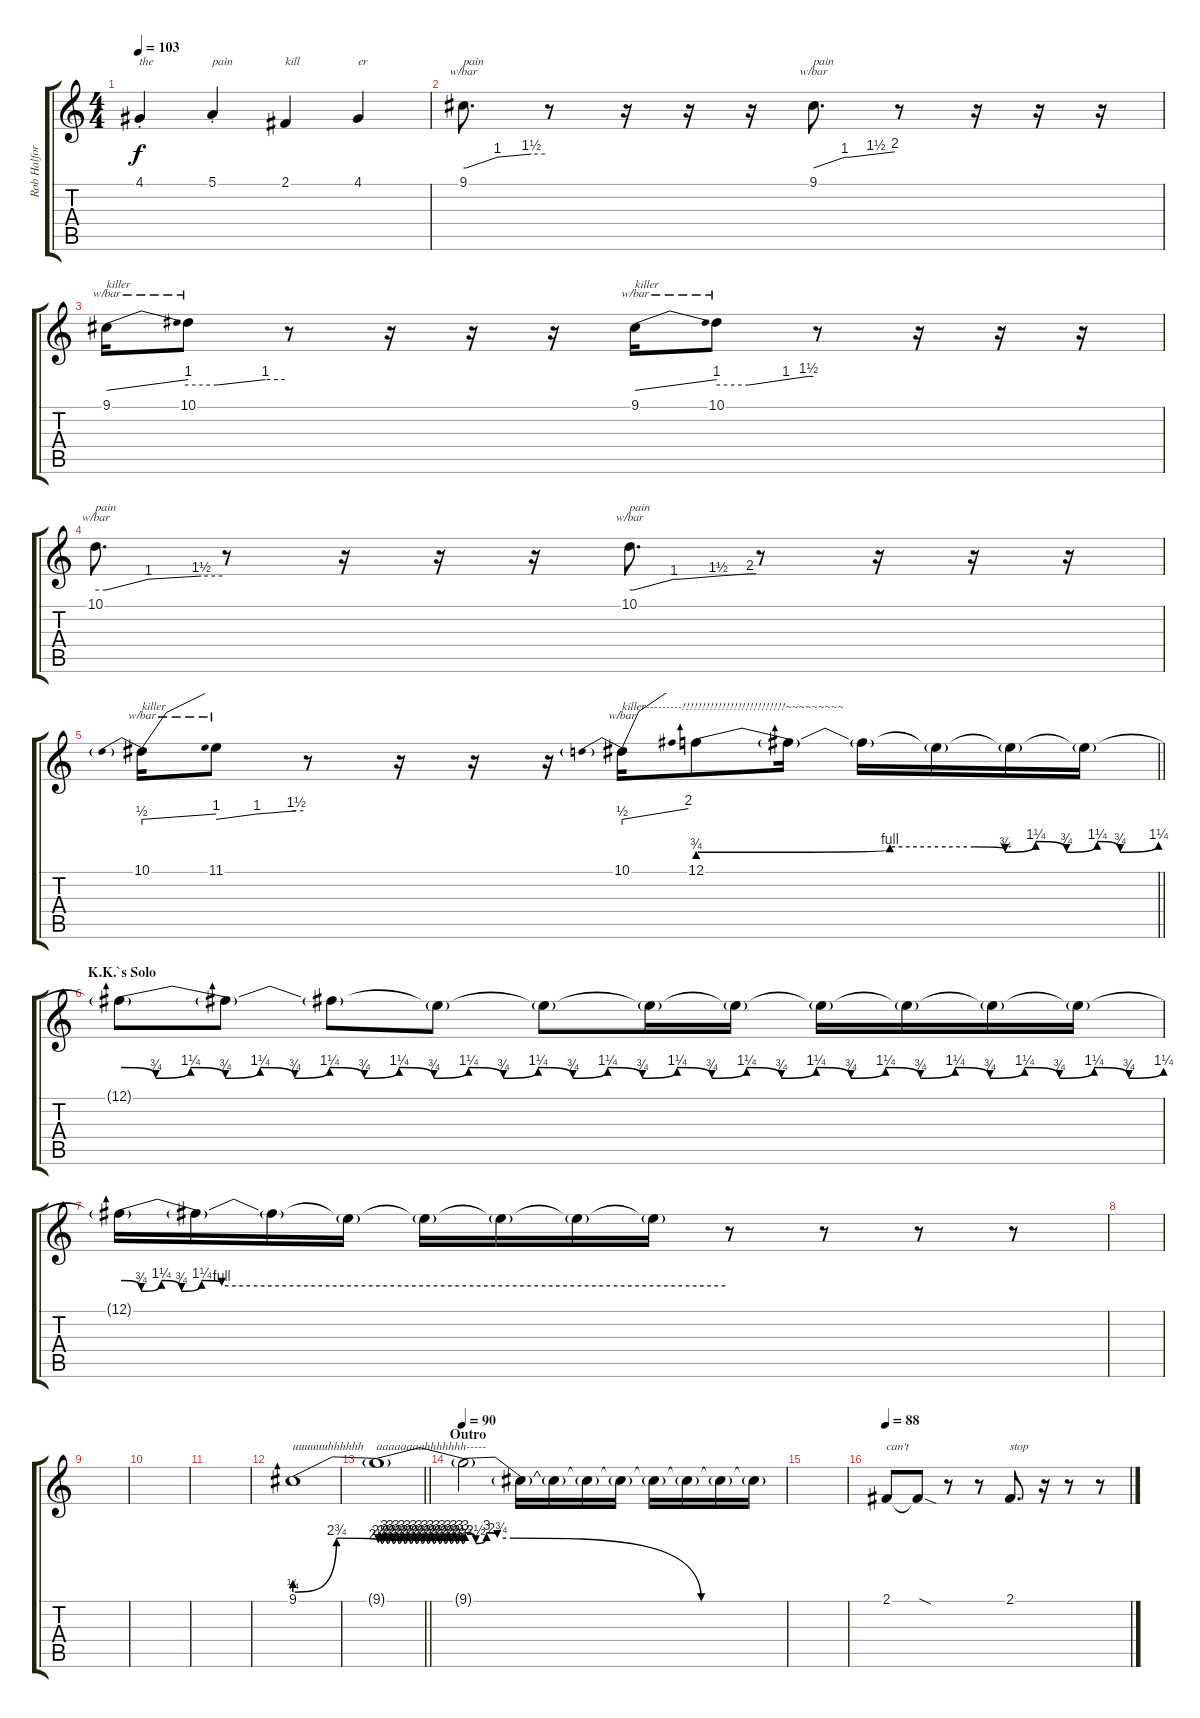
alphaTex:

\track ("Rob Halford" "Rob Halfor") {instrument violin}
\staff {score tabs}
\tuning (E4 B3 G3 D3 A2 E2) {hide}
\ts (4 4)
\tempo 103
\clef g2
\ks c
4.1{st}.4{txt "the" dy f} 5.1{st}.4{txt "pain"} 2.1.4{txt "kill"} 4.1.4{txt "er"} |
9.1.8{d tbe (custom default 0 0 2 0 25 4 50 6 60 6) txt "pain"} r.8 r.16 r.16 r.16 9.1.8{d tbe (custom default 0 0 23 4 27 4 46 6 60 8) txt "pain"} r.8 r.16 r.16 r.16 |
9.1.16{tbe (dive default 0 0 60 4) txt "killer"} 10.1.8{tbe (custom default 0 2 18 2 48 4 60 4)} r.8 r.16 r.16 r.16 9.1.16{tbe (dive default 0 0 60 4) txt "killer"} 10.1.8{tbe (custom default 0 2 20 2 43 4 57 6 60 6)} r.8 r.16 r.16 r.16 |
10.1.8{d tbe (custom default 0 0 5 0 25 4 50 6 60 6) txt "pain"} r.8 r.16 r.16 r.16 10.1.8{d tbe (custom default 0 0 2 0 21 4 24 4 42 6 57 8 60 8) txt "pain"} r.8 r.16 r.16 r.16 |
\barLineRight lightlight
10.1.16{tbe (predivedive default 0 2 60 4) txt "killer"} 11.1.8{tbe (custom default 0 2 28 4 55 6 60 6)} r.8 r.16 r.16 r.16 10.1.16{tbe (predivedive default 0 2 60 8) txt "killer---------!!!!!!!!!!!!!!!!!!!!!!!!!!~~~~~~~~~"} 12.1{be (custom 0 3 25 4 36 4 40 3 44 5 48 3 52 5 55 3 60 5)}.8 12.1{t}.16 12.1{t}.16 12.1{t}.16 12.1{t}.16 12.1{t}.16 |
\section ("" "K.K.`s Solo")
12.1{be (custom 0 5 2 3 4 5 6 3 8 5 10 3 12 5 14 3 16 5 18 3 20 5 22 3 24 5 26 3 28 5 30 3 32 5 34 3 36 5 38 3 40 5 42 3 44 5 46 3 48 5 50 3 52 5 54 3 56 5 58 3 60 5) t}.8 12.1{t}.8 12.1{t}.8 12.1{t}.8 12.1{t}.8 12.1{t}.16 12.1{t}.16 12.1{t}.16{volume 15} 12.1{t}.16{volume 14} 12.1{t}.16{volume 13} 12.1{t}.16{volume 12} |
12.1{be (custom 0 5 2 3 4 5 6 3 8 5 10 4 60 4) t}.16{volume 11} 12.1{t}.16{volume 10} 12.1{t}.16{volume 9} 12.1{t}.16{volume 8} 12.1{t}.16{volume 7} 12.1{t}.16{volume 6} 12.1{t}.16{volume 5} 12.1{t}.16{volume 4} r.8 r.8 r.8 r.8 |
|
|
|
|
9.1{be (bendrelease 0 1 58 11 58 11 60 10)}.1{txt "uuuuuuhhhhhh" volume 16} |
\barLineRight lightlight
9.1{be (custom 0 12 2 10 4 12 6 10 8 12 10 10 12 12 14 10 16 12 18 10 20 12 22 10 24 12 26 10 28 12 30 10 32 12 34 10 36 12 38 10 40 12 42 10 44 12 46 10 48 12 50 10 52 12 54 10 56 12 58 10 60 12) t}.1{txt "aaaaaaaahhhhhhh-----"} |
\section ("" "Outro")
\tempo 90
9.1{be (custom 0 12 2 10 4 12 6 11 9 11 44 0 60 0) t}.2 9.1{t}.16{volume 14} 9.1{t}.16{volume 12} 9.1{t}.16{volume 10} 9.1{t}.16{volume 8} 9.1{t}.16{volume 6} 9.1{t}.16{volume 4} 9.1{t}.16{volume 2} 9.1{t}.16{volume 0} |
|
\tempo 88
2.1.8{txt "can't" volume 16} 2.1{sod t}.8 r.8 r.8 2.1.8{d txt "stop"} r.16 r.8 r.8
